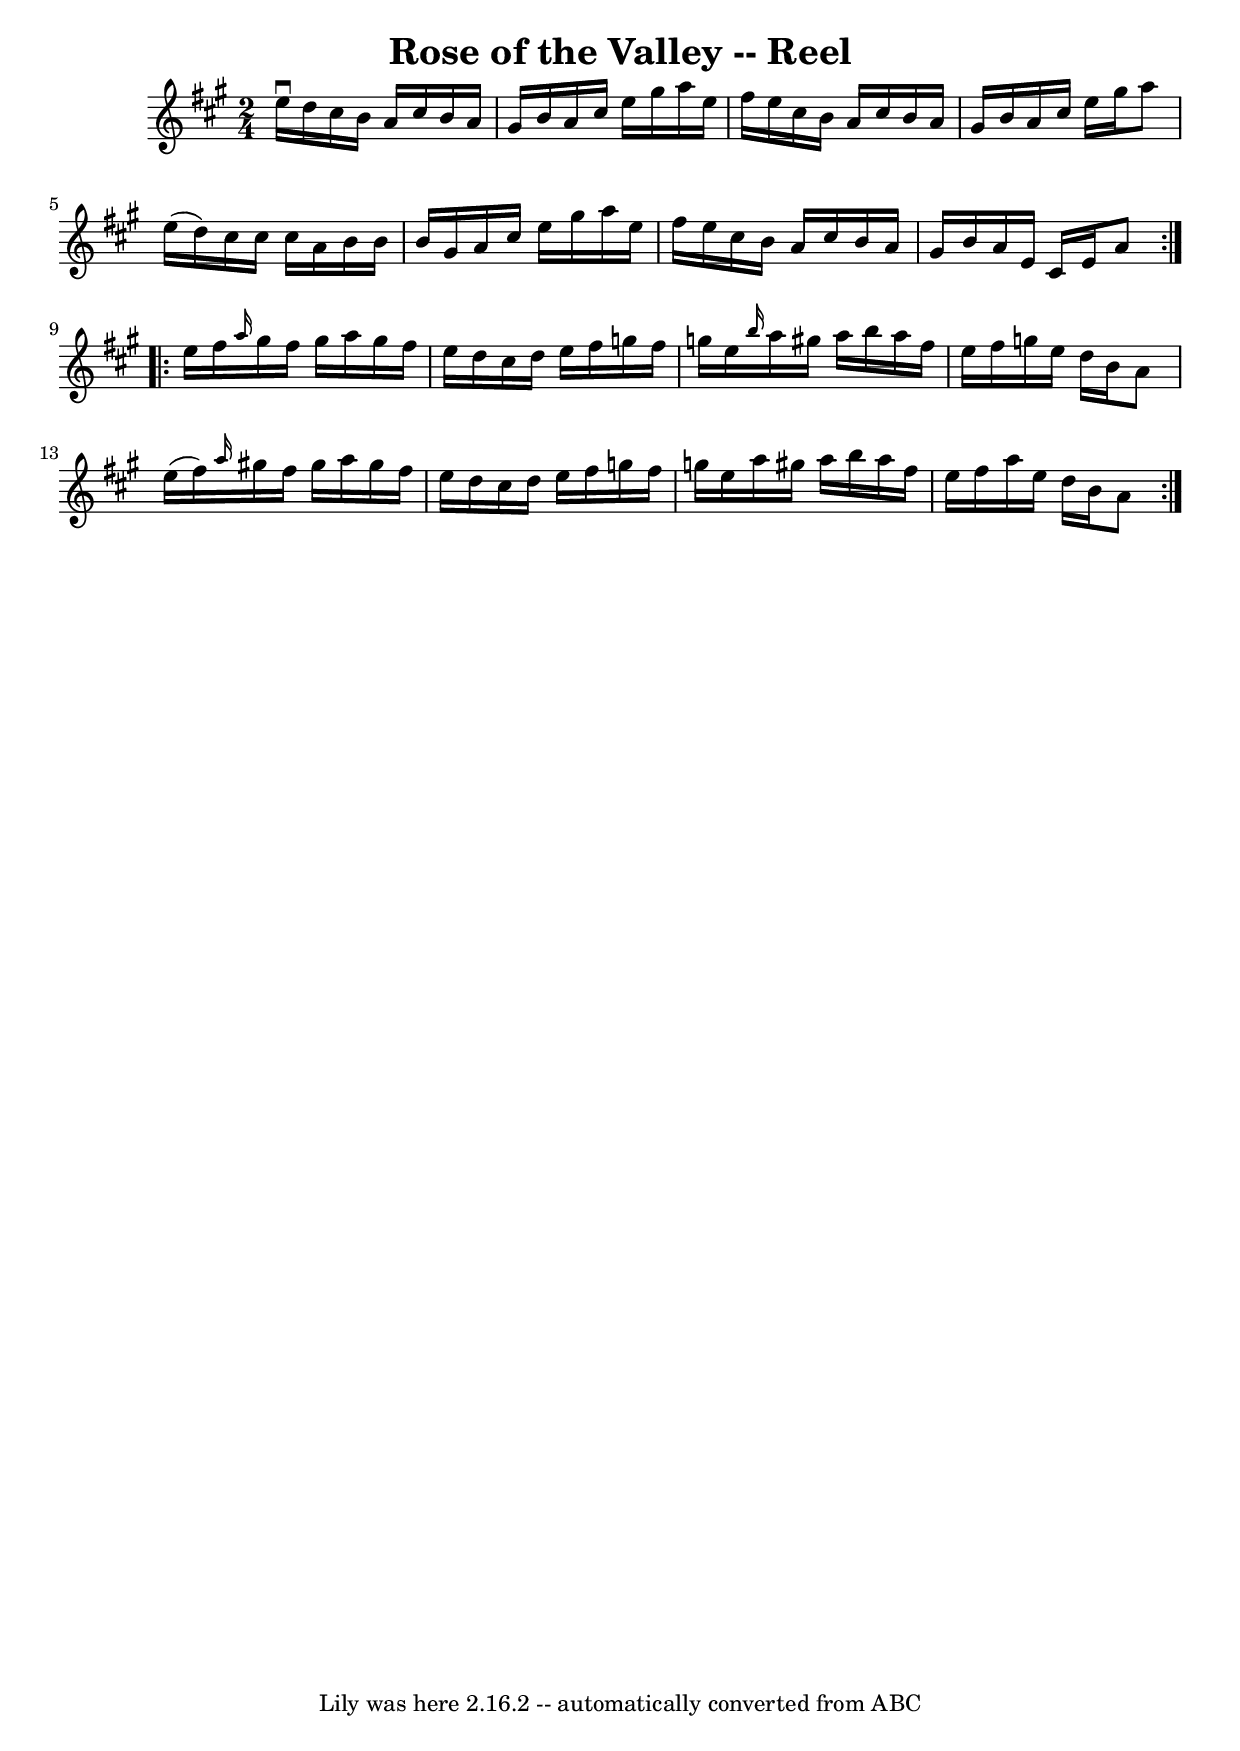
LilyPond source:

\version "2.16.2"
\include "Mammoth.ily"
\header {
	%% book = "Ryan's Mammoth Collection"
	crossRefNumber = "1"
	footnotes = ""
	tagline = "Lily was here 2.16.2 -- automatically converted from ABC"
	title = "Rose of the Valley -- Reel"
}
voicedefault =  {


\repeat volta 2 {
\time 2/4 
\key a \major e''16^\downbow d''16  |
 cis''16 b'16   
 a'16 cis''16 b'16 a'16 gis'16 b'16  |
 a'16 cis''16  
 e''16 gis''16 a''16 e''16 fis''16 e''16  |
 cis''16    
b'16 a'16 cis''16 b'16 a'16 gis'16 b'16  |
 a'16    
cis''16 e''16 gis''16 a''8 e''16 (d''16) |
 cis''16 
 cis''16 cis''16 a'16 b'16 b'16 b'16 gis'16  |
   
a'16 cis''16 e''16 gis''16 a''16 e''16 fis''16 e''16  
|
 cis''16 b'16 a'16 cis''16 b'16 a'16 gis'16 b'16 
 |
 a'16 e'16 cis'16 e'16 a'8  } \repeat volta 2 {     
e''16 fis''16  |
 \grace { a''16  } gis''16 fis''16 gis''16 
 a''16 gis''16 fis''16 e''16 d''16  |
 cis''16 d''16   
 e''16 fis''16 g''16 fis''16 g''16 e''16  |
 \grace {    
b''16  } a''16 gis''!16 a''16 b''16 a''16 fis''16 e''16    
fis''16  |
 g''16 e''16 d''16 b'16 a'8 e''16 (fis''16 
) |
     \grace { a''16  } gis''!16 fis''16 gis''16 a''16 
 gis''16 fis''16 e''16 d''16  |
 cis''16 d''16 e''16   
 fis''16 g''16 fis''16 g''16 e''16  |
 a''16 gis''!16    
a''16 b''16 a''16 fis''16 e''16 fis''16  |
 a''16    
e''16 d''16 b'16 a'8  }   
}

\score{
    <<

	\context Staff="default"
	{
	    \voicedefault 
	}

    >>
	\layout {
	}
	\midi {}
}
